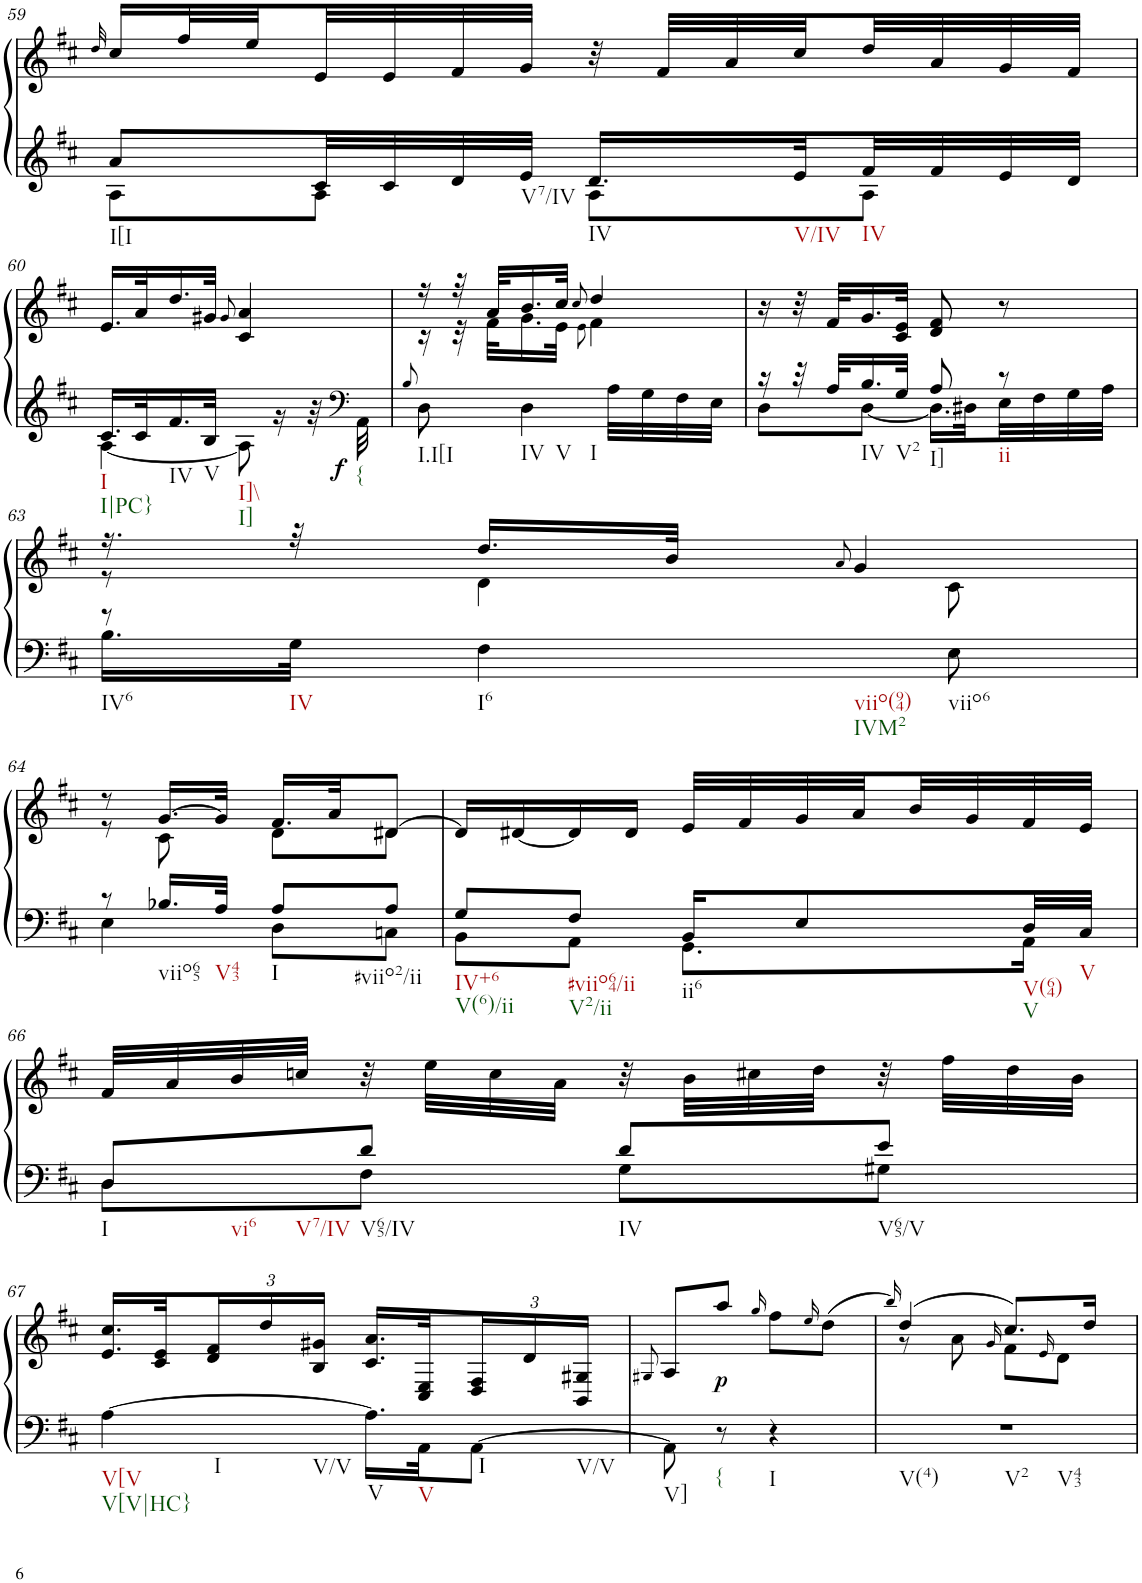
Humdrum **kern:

**kern	**kern	**dynam
*part1	*part1	*part1
*staff2	*staff1	*staff1/2
*I"Klavier links	*	*
!!LO:PB:g=z
*clefG2	*clefG2	*
*k[f#c#]	*k[f#c#]	*
*M2/4	*M2/4	*
=59	=59	=59
.	32qdd/	.
*^	*	*
!LO:TX:b:t=I[I	!	!	!
8a/L	8A\L	16cc#/LL	.
.	.	32ff#/L	.
.	.	32ee/	.
32c#/LL	8A\J	32e/	.
32c#/	.	32e/	.
32d/	.	32f#/	.
!LO:TX:b:t=V7/IV	!	!	!
32e/JJJ	.	32g/JJJ	.
!LO:TX:b:t=IV	!	!	!
16.d/LL	8A\L	32r	.
.	.	32f#/LLL	.
.	.	32a/	.
!LO:TX:b:t=V/IV	!	!	!
32e/L	.	32cc#/	.
!LO:TX:b:t=IV	!	!	!
32f#/	8A\J	32dd/	.
32f#/	.	32a/	.
32e/	.	32g/	.
32d/JJJ	.	32f#/JJJ	.
!!LO:LB:g=z
=60	=60	=60	=60
*	*	*^	*
!LO:TX:b:t=I	!	!	!	!
!LO:TX:b:t=I|PC}	!	!	!	!
16.c#/LL	[4A\	16.e/LL	4ryy	.
32c#/K	.	32a/K	.	.
!LO:TX:b:t=IV	!	!	!	!
16.f#/	.	16.dd/	.	.
!LO:TX:b:t=V	!	!	!	!
32B/JJk	.	32g#X/JJk	.	.
.	.	8qg#/	.	.
!LO:TX:b:t=I]\\	!	!	!	!
!LO:TX:b:t=I]	!	!	!	!
8ryy	8A\]	4a/	4c#/	.
16ryy	16r	.	.	.
32ryy	32r	.	.	.
*clefF4	*	*	*	*
!LO:TX:b:t={	!	!	!	!
!	!	!	!	!LO:DY:b=2
32ryy	32AA\	.	.	f
*v	*v	*	*	*
=61	=61	=61	=61
8qB/	.	.	.
!LO:TX:b:t=I.I[I	!	!	!
8D\	16r	16r	.
.	32r	32r	.
.	32a/KLL	32f#\KLL	.
!LO:TX:b:t=IV	!	!	!
!LO:TX:b:t=V	!	!	!
!LO:TX:b:t=I	!	!	!
4D\	16.b/	16.g\	.
.	32cc#/JJk	32e\JJk	.
.	8qcc#/	8qe\	.
.	4dd/	4f#\	.
32A\LLL	.	.	.
32G\	.	.	.
32F#\	.	.	.
32E\JJJ	.	.	.
*	*v	*v	*
=62	=62	=62
*^	*	*
16r	8D\L	16r	.
32r	.	32r	.
32A/KLL	.	32f#/KLL	.
!LO:TX:b:t=IV	!	!	!
16.B/	[8D\J	16.g/	.
!LO:TX:b:t=V2	!	!	!
32G/JJk	.	32c#/ 32e/JJk	.
!LO:TX:b:t=I]	!	!	!
8A/	16.D\LL]	8d/ 8f#/	.
.	32D#X\L	.	.
!LO:TX:b:t=ii	!	!	!
8r	32E\	8r	.
.	32F#\	.	.
.	32G\	.	.
.	32A\JJJ	.	.
!!LO:LB:g=z
=63	=63	=63	=63
*	*	*^	*
!LO:TX:b:t=IV6	!	!	!	!
!LO:TX:b:t=IV	!	!	!	!
8r	16.B\LL	16.r	8r	.
.	32G\JJk	32r	.	.
!LO:TX:b:t=I6	!	!	!	!
!LO:TX:b:t=viio(94)	!	!	!	!
!LO:TX:b:t=IVM2	!	!	!	!
4F#\	4.ryy	16.dd/LL	4d\	.
.	.	32b/JJk	.	.
.	.	8qa/	.	.
.	.	4g/	.	.
!LO:TX:b:t=viio6	!	!	!	!
8E\	.	.	8c#\	.
!!LO:LB:g=z	!!
=64	=64	=64	=64	=64
8r	4E\	8r	8r	.
!LO:TX:b:t=viio65	!	!	!	!
16.B-X/LL	.	[16.g/LL	8c#\	.
!LO:TX:b:t=V43	!	!	!	!
32A/JJk	.	32g/JJk]	.	.
!LO:TX:b:t=I	!	!	!	!
8A/L	8D\L	16.f#/LL	8d\L	.
.	.	32a/JK	.	.
!LO:TX:b:t=#viio2/ii	!	!	!	!
8A/J	8Cn\J	[8d#X/J	8d#\J	.
=65	=65	=65	=65	=65
!LO:TX:b:t=IV+6	!	!	!	!
!LO:TX:b:t=V(6)/ii	!	!	!	!
*	*	*v	*v	*
8G/L	8BB\L	16d#/LL]	.
.	.	[16d#X/	.
!LO:TX:b:t=#viio64/ii	!	!	!
!LO:TX:b:t=V2/ii	!	!	!
8F#/J	8AA\J	16d#/]	.
.	.	16d#/JJ	.
!LO:TX:b:t=ii6	!	!	!
16BB/KL	8.GG\L	32e/LLL	.
.	.	32f#/	.
8E/	.	32g/	.
.	.	32a/	.
.	.	32b/	.
.	.	32g/	.
!LO:TX:b:t=V(64)	!	!	!
!LO:TX:b:t=V	!	!	!
32D/LL	16AA\Jk	32f#/	.
!LO:TX:b:t=V	!	!	!
32C#/JJJ	.	32e/JJJ	.
!!LO:LB:g=z
=66	=66	=66	=66
!LO:TX:b:t=I	!	!	!
!LO:TX:b:t=vi6	!	!	!
!LO:TX:b:t=V7/IV	!	!	!
8D/L	8D\L	32f#/LLL	.
.	.	32a/	.
.	.	32b/	.
.	.	32ccn/JJJ	.
!LO:TX:b:t=V65/IV	!	!	!
8d/J	8F#\J	32r	.
.	.	32ee\LLL	.
.	.	32cc\	.
.	.	32a\JJJ	.
!LO:TX:b:t=IV	!	!	!
8d/L	8G\L	32r	.
.	.	32b\LLL	.
.	.	32cc#X\	.
.	.	32dd\JJJ	.
!LO:TX:b:t=V65/V	!	!	!
8e/J	8G#X\J	32r	.
.	.	32ff#\LLL	.
.	.	32dd\	.
.	.	32b\JJJ	.
*v	*v	*	*
!!LO:LB:g=z
=67	=67	=67
!LO:TX:b:t=V[V	!	!
!LO:TX:b:t=V[V|HC}	!	!
!LO:TX:b:t=I	!	!
!LO:TX:b:t=V/V	!	!
[4A\	16.e/ 16.cc#/LL	.
.	32c#/ 32e/K	.
*	*Xbrackettup	*
.	24d/ 24f#/	.
.	24dd/	.
.	24B/ 24g#X/JJ	.
!LO:TX:b:t=V	!	!
16.A\LL]	16.c#/ 16.a/LL	.
!LO:TX:b:t=V	!	!
32AA\JK	32C#/ 32E/K	.
!LO:TX:b:t=I	!	!
!LO:TX:b:t=V/V	!	!
[8AA\J	24D/ 24F#/	.
.	24d/	.
.	24BB/ 24G#X/JJ	.
=68	=68	=68
.	8qG#X/	.
!LO:TX:b:t=V]	!	!
8AA\]	8A/L	.
!LO:TX:b:t={	!	!
!	!	!LO:DY:b
8r	8aa/J	p
.	16qgg/	.
!LO:TX:b:t=I	!	!
4r	8ff#\L	.
.	16qee/	.
.	(8dd\J	.
=69	=69	=69
.	16qbb/)	.
*	*^	*
!LO:TX:b:t=V(4)	!	!	!
!LO:TX:b:t=V2	!	!	!
!LO:TX:b:t=V43	!	!	!
2r	(4dd/	8r	.
.	.	8a\	.
.	.	16qg/	.
.	8.cc#/L)	8f#\L	.
.	.	16qe/	.
.	.	8d\J	.
.	16dd/Jk	.	.
*	*v	*v	*
=	=	=
*-	*-	*-
